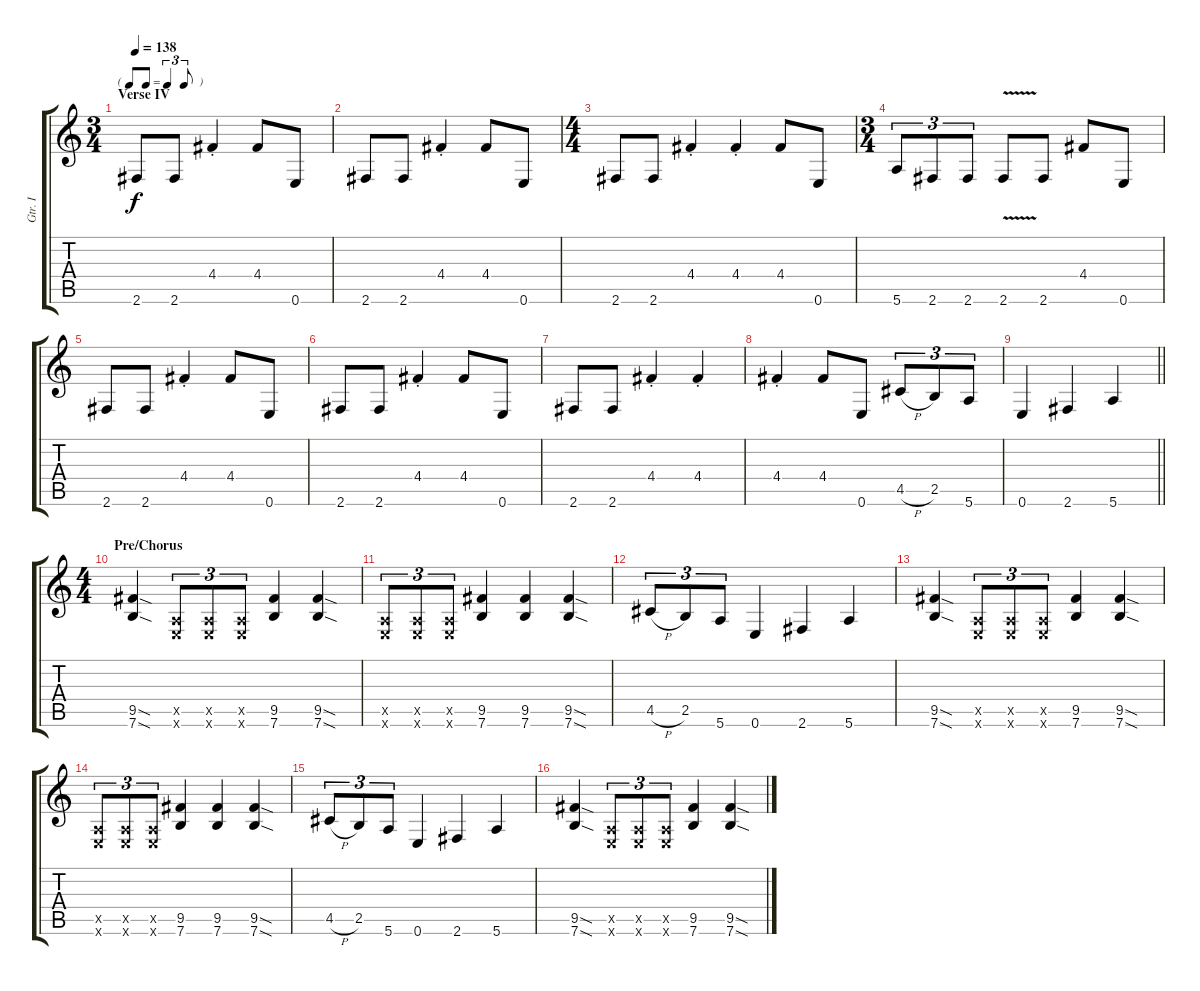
\track ("Gtr. I" "Gtr. I") {instrument distortionguitar}
\staff {score tabs}
\tuning (E4 B3 G3 D3 A2 E2) {hide}
\ts (3 4)
\tf triplet8th
\section ("" "Verse IV")
\tempo 138
\clef g2
\ks c
2.6.8{dy f} 2.6.8 4.4{st}.4 4.4.8 0.6.8 |
2.6.8 2.6.8 4.4{st}.4 4.4.8 0.6.8 |
\ts (4 4)
2.6.8 2.6.8 4.4{st}.4 4.4{st}.4 4.4.8 0.6.8 |
\ts (3 4)
5.6.8{tu (3 2)} 2.6.8{tu (3 2)} 2.6.8{tu (3 2)} 2.6{v}.8 2.6.8 4.4.8 0.6.8 |
2.6.8 2.6.8 4.4{st}.4 4.4.8 0.6.8 |
2.6.8 2.6.8 4.4{st}.4 4.4.8 0.6.8 |
2.6.8 2.6.8 4.4{st}.4 4.4{st}.4 |
4.4{st}.4 4.4.8 0.6.8 4.5{h}.8{tu (3 2)} 2.5.8{tu (3 2)} 5.6.8{tu (3 2)} |
\barLineRight lightlight
0.6.4 2.6.4 5.6.4 |
\ts (4 4)
\section ("" "Pre/Chorus")
(9.5{sod} 7.6{sod}).4 (0.5{x} 0.6{x}).8{tu (3 2)} (0.5{x} 0.6{x}).8{tu (3 2)} (0.5{x} 0.6{x}).8{tu (3 2)} (9.5 7.6).4 (9.5{sod} 7.6{sod}).4 |
(0.5{x} 0.6{x}).8{tu (3 2)} (0.5{x} 0.6{x}).8{tu (3 2)} (0.5{x} 0.6{x}).8{tu (3 2)} (9.5 7.6).4 (9.5 7.6).4 (9.5{sod} 7.6{sod}).4 |
4.5{h}.8{tu (3 2)} 2.5.8{tu (3 2)} 5.6.8{tu (3 2)} 0.6.4 2.6.4 5.6.4 |
(9.5{sod} 7.6{sod}).4 (0.5{x} 0.6{x}).8{tu (3 2)} (0.5{x} 0.6{x}).8{tu (3 2)} (0.5{x} 0.6{x}).8{tu (3 2)} (9.5 7.6).4 (9.5{sod} 7.6{sod}).4 |
(0.5{x} 0.6{x}).8{tu (3 2)} (0.5{x} 0.6{x}).8{tu (3 2)} (0.5{x} 0.6{x}).8{tu (3 2)} (9.5 7.6).4 (9.5 7.6).4 (9.5{sod} 7.6{sod}).4 |
4.5{h}.8{tu (3 2)} 2.5.8{tu (3 2)} 5.6.8{tu (3 2)} 0.6.4 2.6.4 5.6.4 |
(9.5{sod} 7.6{sod}).4 (0.5{x} 0.6{x}).8{tu (3 2)} (0.5{x} 0.6{x}).8{tu (3 2)} (0.5{x} 0.6{x}).8{tu (3 2)} (9.5 7.6).4 (9.5{sod} 7.6{sod}).4
